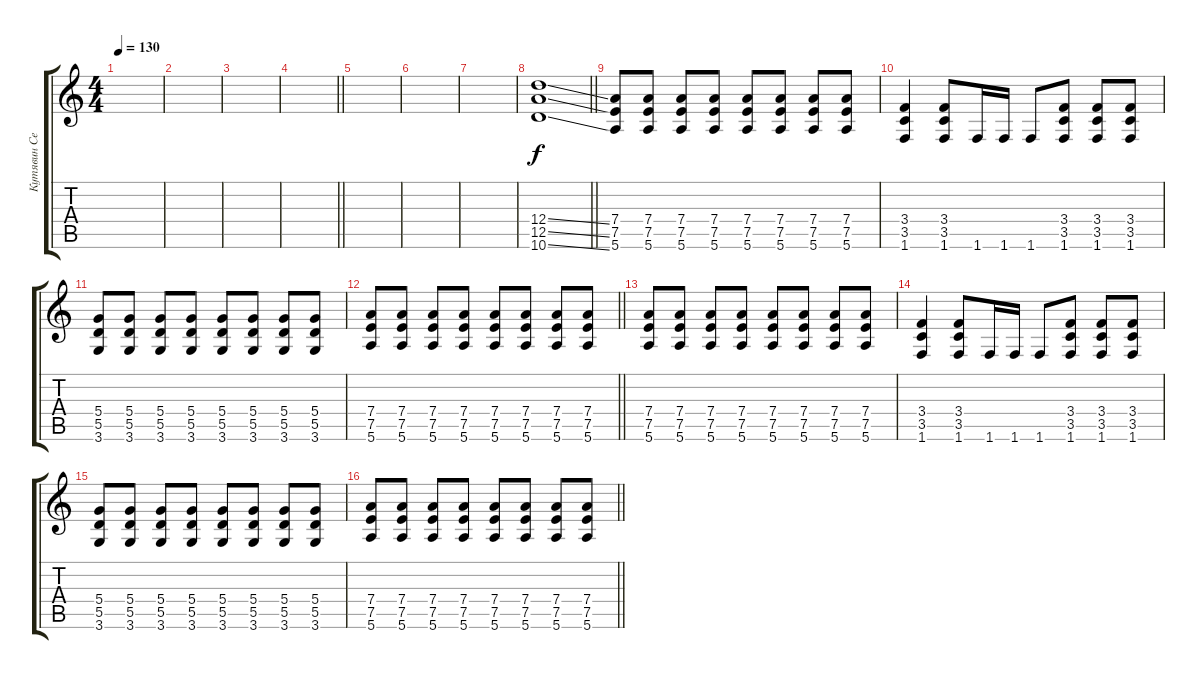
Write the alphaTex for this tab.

\track ("Кутявин Сергей" "Кутявин Се") {instrument distortionguitar}
\staff {score tabs}
\tuning (E4 B3 G3 D3 A2 E2) {hide}
\ts (4 4)
\tempo 130
\clef g2
\ks c
|
|
|
\barLineRight lightlight
|
|
|
|
\barLineRight lightlight
(12.4{ss} 12.5{ss} 10.6{ss}).1 |
(7.4 7.5 5.6).8 (7.4 7.5 5.6).8 (7.4 7.5 5.6).8 (7.4 7.5 5.6).8 (7.4 7.5 5.6).8 (7.4 7.5 5.6).8 (7.4 7.5 5.6).8 (7.4 7.5 5.6).8 |
(3.4 3.5 1.6).4 (3.4 3.5 1.6).8 1.6.16 1.6.16 1.6.8 (3.4 3.5 1.6).8 (3.4 3.5 1.6).8 (3.4 3.5 1.6).8 |
(5.4 5.5 3.6).8 (5.4 5.5 3.6).8 (5.4 5.5 3.6).8 (5.4 5.5 3.6).8 (5.4 5.5 3.6).8 (5.4 5.5 3.6).8 (5.4 5.5 3.6).8 (5.4 5.5 3.6).8 |
\barLineRight lightlight
(7.4 7.5 5.6).8 (7.4 7.5 5.6).8 (7.4 7.5 5.6).8 (7.4 7.5 5.6).8 (7.4 7.5 5.6).8 (7.4 7.5 5.6).8 (7.4 7.5 5.6).8 (7.4 7.5 5.6).8 |
(7.4 7.5 5.6).8 (7.4 7.5 5.6).8 (7.4 7.5 5.6).8 (7.4 7.5 5.6).8 (7.4 7.5 5.6).8 (7.4 7.5 5.6).8 (7.4 7.5 5.6).8 (7.4 7.5 5.6).8 |
(3.4 3.5 1.6).4 (3.4 3.5 1.6).8 1.6.16 1.6.16 1.6.8 (3.4 3.5 1.6).8 (3.4 3.5 1.6).8 (3.4 3.5 1.6).8 |
(5.4 5.5 3.6).8 (5.4 5.5 3.6).8 (5.4 5.5 3.6).8 (5.4 5.5 3.6).8 (5.4 5.5 3.6).8 (5.4 5.5 3.6).8 (5.4 5.5 3.6).8 (5.4 5.5 3.6).8 |
\barLineRight lightlight
(7.4 7.5 5.6).8 (7.4 7.5 5.6).8 (7.4 7.5 5.6).8 (7.4 7.5 5.6).8 (7.4 7.5 5.6).8 (7.4 7.5 5.6).8 (7.4 7.5 5.6).8 (7.4 7.5 5.6).8
